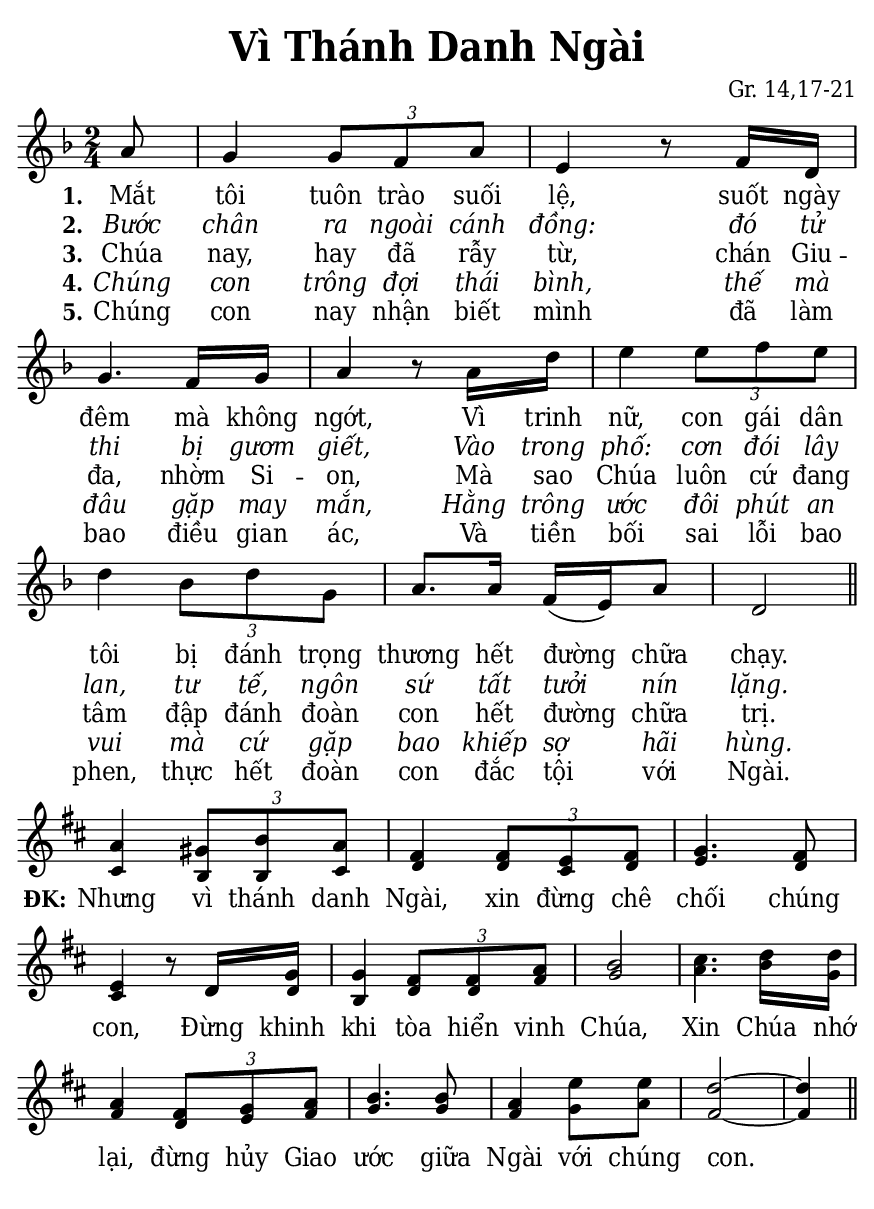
% Cài đặt chung\
\version "2.22.1"
\include "english.ly"

\header {
  title = \markup { \fontsize #1 "Vì Thánh Danh Ngài" }
  composer = "Gr. 14,17-21"
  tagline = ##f
}

% Nhạc phiên khúc
nhacPhienKhucSop = \relative c'' {
  \partial 8 a8 |
  g4 \tuplet 3/2 { g8 f a } |
  e4 r8 f16 d |
  g4. f16 g |
  a4 r8 a16 d |
  e4 \tuplet 3/2 { e8 f e } |
  d4 \tuplet 3/2 { bf8 d g, } |
  a8. a16 f (e) a8 |
  d,2 \bar "||"
  
  \set Staff.explicitKeySignatureVisibility = #end-of-line-invisible
  \set Staff.printKeyCancellation = ##f
  \key d \major
  a'4 \tuplet 3/2 { gs8 b a } |
  fs4 \tuplet 3/2 { fs8 e fs } |
  g4. fs8 |
  e4 r8 d16 g |
  g4 \tuplet 3/2 { fs8 fs a } |
  b2 |
  cs4. d16 d |
  a4 \tuplet 3/2 { fs8 g a } |
  b4. b8 |
  a4 e'8 e |
  d2 ~ |
  d4 \bar "||"
}

nhacPhienKhucAlto = \relative c' {
  r8 |
  R2*8
  
  \set Staff.explicitKeySignatureVisibility = #end-of-line-invisible
  \set Staff.printKeyCancellation = ##f
  \key d \major
  cs4 \tuplet 3/2 { b8 b cs } |
  d4 \tuplet 3/2 { d8 cs d } |
  e4. d8 |
  cs4 r8 d16 d |
  b4 \tuplet 3/2 { d8 d fs } |
  g2 |
  a4. b16 g |
  fs4 \tuplet 3/2 { d8 e fs } |
  g4. g8 |
  fs4 g8 a |
  fs2 ~ |
  fs4
}

% Lời phiên khúc
loiPhienKhucSop = \lyrics {
  <<
    {
      \set stanza = "1."
      Mắt tôi tuôn trào suối lệ,
      suốt ngày đêm mà không ngớt,
      Vì trinh nữ, con gái dân tôi
      bị đánh trọng thương hết đường chữa chạy.
    }
    \new Lyrics {
	    \set associatedVoice = "beSop"
	    \set stanza = "2."
      \override Lyrics.LyricText.font-shape = #'italic
	    Bước chân ra ngoài cánh đồng:
	    đó tử thi bị gươm giết,
	    Vào trong phố: cơn đói lây lan,
	    tư tế, ngôn sứ tất tưởi nín lặng.
    }
    \new Lyrics {
	    \set associatedVoice = "beSop"
	    \set stanza = "3."
	    Chúa nay, hay đã rẫy từ, chán Giu -- đa,
	    nhờm Si -- on,
	    Mà sao Chúa luôn cứ đang tâm
	    đập đánh đoàn con hết đường chữa trị.
    }
    \new Lyrics {
	    \set associatedVoice = "beSop"
	    \set stanza = "4."
      \override Lyrics.LyricText.font-shape = #'italic
	    Chúng con trông đợi thái bình,
	    thế mà đâu gặp may mắn,
	    Hằng trông ước đôi phút an vui
	    mà cứ gặp bao khiếp sợ hãi hùng.
    }
    \new Lyrics {
	    \set associatedVoice = "beSop"
	    \set stanza = "5."
	    Chúng con nay nhận biết mình đã làm bao điều gian ác,
	    Và tiền bối sai lỗi bao phen,
	    thực hết đoàn con đắc tội với Ngài.
    }
  >>
  \set stanza = "ĐK:"
  Nhưng vì thánh danh Ngài, xin đừng chê chối chúng con,
  Đừng khinh khi tòa hiển vinh Chúa,
  Xin Chúa nhớ lại, đừng hủy Giao ước
  giữa Ngài với chúng con.
}

% Dàn trang
\paper {
  #(set-paper-size "a5")
  top-margin = 3\mm
  bottom-margin = 3\mm
  left-margin = 3\mm
  right-margin = 3\mm
  indent = #0
  #(define fonts
	 (make-pango-font-tree "Deja Vu Serif Condensed"
	 		       "Deja Vu Serif Condensed"
			       "Deja Vu Serif Condensed"
			       (/ 20 20)))
  print-page-number = ##f
}

TongNhip = {
  \key f \major \time 2/4
  \set Timing.beamExceptions = #'()
  \set Timing.baseMoment = #(ly:make-moment 1/4)
}

% Đổi kích thước nốt cho bè phụ
notBePhu =
#(define-music-function (font-size music) (number? ly:music?)
   (for-some-music
     (lambda (m)
       (if (music-is-of-type? m 'rhythmic-event)
           (begin
             (set! (ly:music-property m 'tweaks)
                   (cons `(font-size . ,font-size)
                         (ly:music-property m 'tweaks)))
             #t)
           #f))
     music)
   music)

\score {
  \new ChoirStaff <<
    \new Staff \with {
        \consists "Merge_rests_engraver"
        printPartCombineTexts = ##f
      }
      <<
      \new Voice \TongNhip \partCombine 
        \nhacPhienKhucSop
        \notBePhu -1 { \nhacPhienKhucAlto }
      \new NullVoice = beSop \nhacPhienKhucSop
      \new Lyrics \lyricsto beSop \loiPhienKhucSop
      >>
  >>
  \layout {
    \override Lyrics.LyricSpace.minimum-distance = #1.5
    \override Score.BarNumber.break-visibility = ##(#f #f #f)
    \override Score.SpacingSpanner.uniform-stretching = ##t
  } 
}
